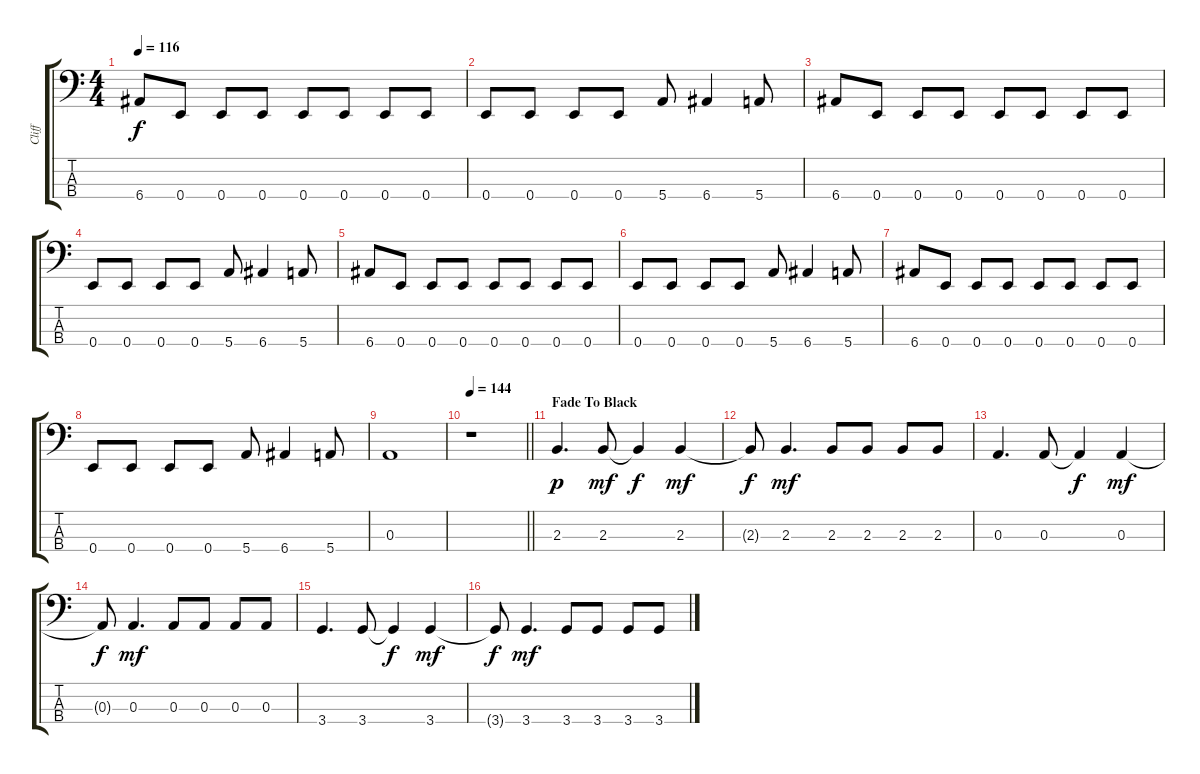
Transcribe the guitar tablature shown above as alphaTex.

\track ("Cliff" "Cliff") {instrument electricbassfinger}
\staff {score tabs}
\tuning (G2 D2 A1 E1) {hide}
\ts (4 4)
\tempo 116
\clef f4
\ks c
6.4.8{dy f} 0.4.8 0.4.8 0.4.8 0.4.8 0.4.8 0.4.8 0.4.8 |
0.4.8 0.4.8 0.4.8 0.4.8 5.4.8 6.4.4 5.4.8 |
6.4.8 0.4.8 0.4.8 0.4.8 0.4.8 0.4.8 0.4.8 0.4.8 |
0.4.8 0.4.8 0.4.8 0.4.8 5.4.8 6.4.4 5.4.8 |
6.4.8 0.4.8 0.4.8 0.4.8 0.4.8 0.4.8 0.4.8 0.4.8 |
0.4.8 0.4.8 0.4.8 0.4.8 5.4.8 6.4.4 5.4.8 |
6.4.8 0.4.8 0.4.8 0.4.8 0.4.8 0.4.8 0.4.8 0.4.8 |
0.4.8 0.4.8 0.4.8 0.4.8 5.4.8 6.4.4 5.4.8 |
0.3.1 |
\tempo 144
\barLineRight lightlight
r.1 |
\section ("" "Fade To Black")
2.3.4{d dy p} 2.3.8{dy mf} 2.3{t}.4{dy f} 2.3.4{dy mf} |
2.3{t}.8{dy f} 2.3.4{d dy mf} 2.3.8 2.3.8 2.3.8 2.3.8 |
0.3.4{d} 0.3.8 0.3{t}.4{dy f} 0.3.4{dy mf} |
0.3{t}.8{dy f} 0.3.4{d dy mf} 0.3.8 0.3.8 0.3.8 0.3.8 |
3.4.4{d} 3.4.8 3.4{t}.4{dy f} 3.4.4{dy mf} |
3.4{t}.8{dy f} 3.4.4{d dy mf} 3.4.8 3.4.8 3.4.8 3.4.8
